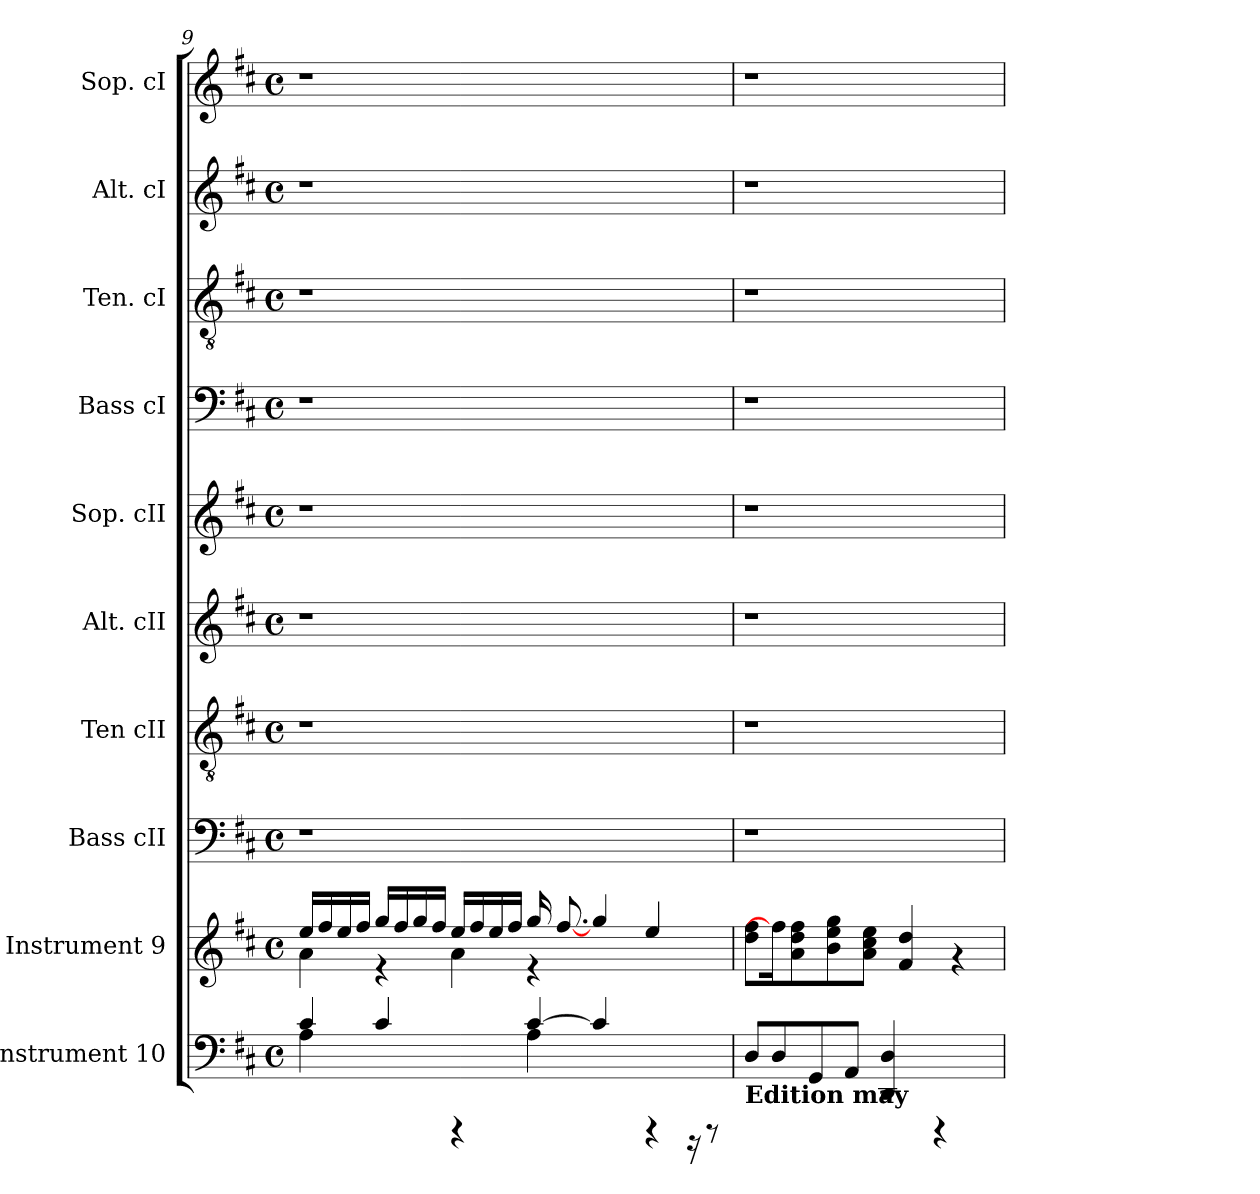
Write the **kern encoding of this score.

**kern	**kern	**kern	**kern	**kern	**kern	**kern	**kern	**kern	**kern
*part10	*part9	*part8	*part7	*part6	*part5	*part4	*part3	*part2	*part1
*staff10	*staff9	*staff8	*staff7	*staff6	*staff5	*staff4	*staff3	*staff2	*staff1
*I"Instrument 10	*I"Instrument 9	*I"Bass cII	*I"Ten cII	*I"Alt. cII	*I"Sop. cII	*I"Bass cI	*I"Ten. cI	*I"Alt. cI	*I"Sop. cI
*	*	*I'Bass cII	*I'Ten cII	*I'Alt. cII	*I'Sop. cII	*I'Bass cI	*I'Ten. cI	*I'Alt. cI	*I'Sop. cI
!!LO:PB:g=z
*clefF4	*clefG2	*clefF4	*clefGv2	*clefG2	*clefG2	*clefF4	*clefGv2	*clefG2	*clefG2
*k[f#c#]	*k[f#c#]	*k[f#c#]	*k[f#c#]	*k[f#c#]	*k[f#c#]	*k[f#c#]	*k[f#c#]	*k[f#c#]	*k[f#c#]
*D:	*D:	*D:	*D:	*D:	*D:	*D:	*D:	*D:	*D:
*M4/4	*M4/4	*M4/4	*M4/4	*M4/4	*M4/4	*M4/4	*M4/4	*M4/4	*M4/4
*met(c)	*met(c)	*met(c)	*met(c)	*met(c)	*met(c)	*met(c)	*met(c)	*met(c)	*met(c)
=9	=9	=9	=9	=9	=9	=9	=9	=9	=9
*^	*^	*	*	*	*	*	*	*	*
4c#/	4A\	16ee/L	4a\	1r	1r	1r	1r	1r	1r	1r	1r
.	.	16ff#/	.	.	.	.	.	.	.	.	.
.	.	16ee/	.	.	.	.	.	.	.	.	.
.	.	16ff#/J	.	.	.	.	.	.	.	.	.
4c#/	2ryy	16gg/L	4re	.	.	.	.	.	.	.	.
.	.	16ff#/	.	.	.	.	.	.	.	.	.
.	.	16gg/	.	.	.	.	.	.	.	.	.
.	.	16ff#/J	.	.	.	.	.	.	.	.	.
4rCCC	.	16ee/L	4a\	.	.	.	.	.	.	.	.
.	.	16ff#/	.	.	.	.	.	.	.	.	.
.	.	16ee/	.	.	.	.	.	.	.	.	.
.	.	16ff#/J	.	.	.	.	.	.	.	.	.
[>4c#/	4A\	4re	16gg/	.	.	.	.	.	.	.	.
.	.	.	[8.ff#/	.	.	.	.	.	.	.	.
4c#/]	2ryy	4gg/	8.ryy	2ryy	2ryy	2ryy	2ryy	2ryy	2ryy	2ryy	2ryy
.	.	.	2ryy	.	.	.	.	.	.	.	.
4rCCC	.	4ee/	.	.	.	.	.	.	.	.	.
16rBBBB	8.ryy	8.ryy	.	8.ryy	8.ryy	8.ryy	8.ryy	8.ryy	8.ryy	8.ryy	8.ryy
8rCCC	.	.	.	.	.	.	.	.	.	.	.
*v	*v	*	*	*	*	*	*	*	*	*	*
*	*v	*v	*	*	*	*	*	*	*	*
=10	=10	=10	=10	=10	=10	=10	=10	=10	=10
!LO:TX:b:B:t=Edition may	!	!	!	!	!	!	!	!	!
8D/L	8ff#\ 8dd\L	1r	1r	1r	1r	1r	1r	1r	1r
8D/	16ff#/]	.	.	.	.	.	.	.	.
.	8ff#\ 8dd\ 8a\	.	.	.	.	.	.	.	.
8GG/	.	.	.	.	.	.	.	.	.
.	8gg\ 8ee\ 8b\	.	.	.	.	.	.	.	.
8AA/J	.	.	.	.	.	.	.	.	.
.	8ee\ 8cc#\ 8a\J	.	.	.	.	.	.	.	.
4D/ 4DD/	.	.	.	.	.	.	.	.	.
.	4dd/ 4f#/	.	.	.	.	.	.	.	.
4rCCC	.	.	.	.	.	.	.	.	.
.	4rf	.	.	.	.	.	.	.	.
16ryy	.	16ryy	16ryy	16ryy	16ryy	16ryy	16ryy	16ryy	16ryy
=	=	=	=	=	=	=	=	=	=
*-	*-	*-	*-	*-	*-	*-	*-	*-	*-
